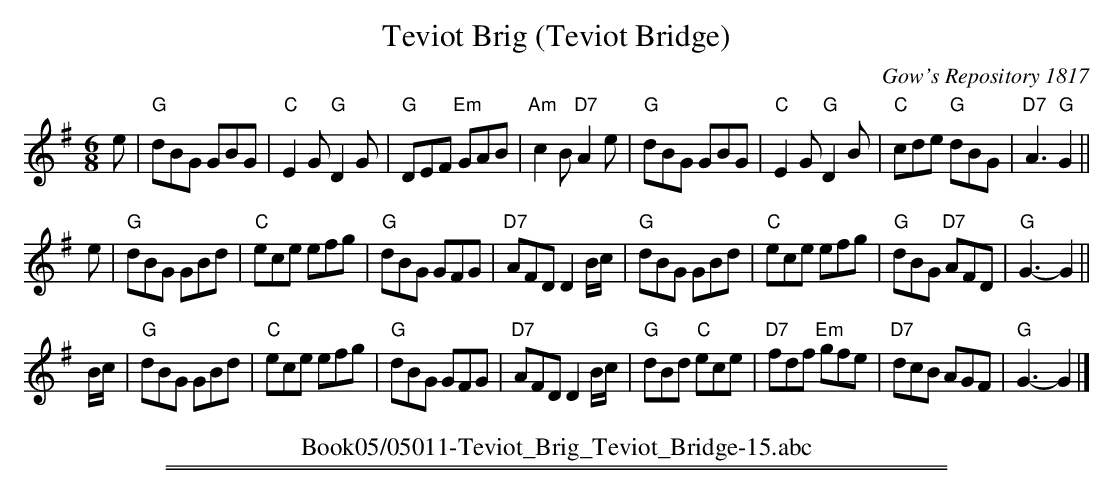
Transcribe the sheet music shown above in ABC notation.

X:1
T: Teviot Brig (Teviot Bridge)
O: Gow's Repository 1817
M: 6/8
L: 1/8
K: G
e \
| "G"dBG GBG | "C"E2G "G"D2G | "G"DEF "Em"GAB | "Am"c2B "D7"A2e \
| "G"dBG GBG | "C"E2G "G"D2B | "C"cde "G"dBG | "D7"A3 "G"G2 ||
e \
| "G"dBG GBd | "C"ece efg | "G"dBG GFG | "D7"AFD D2B/c/ \
| "G"dBG GBd | "C"ece efg | "G"dBG "D7"AFD | "G"G3- G2 ||
B/c/ \
| "G"dBG GBd | "C"ece efg | "G"dBG GFG | "D7"AFD D2B/c/ \
| "G"dBd "C"ece | "D7"fdf "Em"gfe | "D7"dcB AGF | "G"G3- G2 |]
